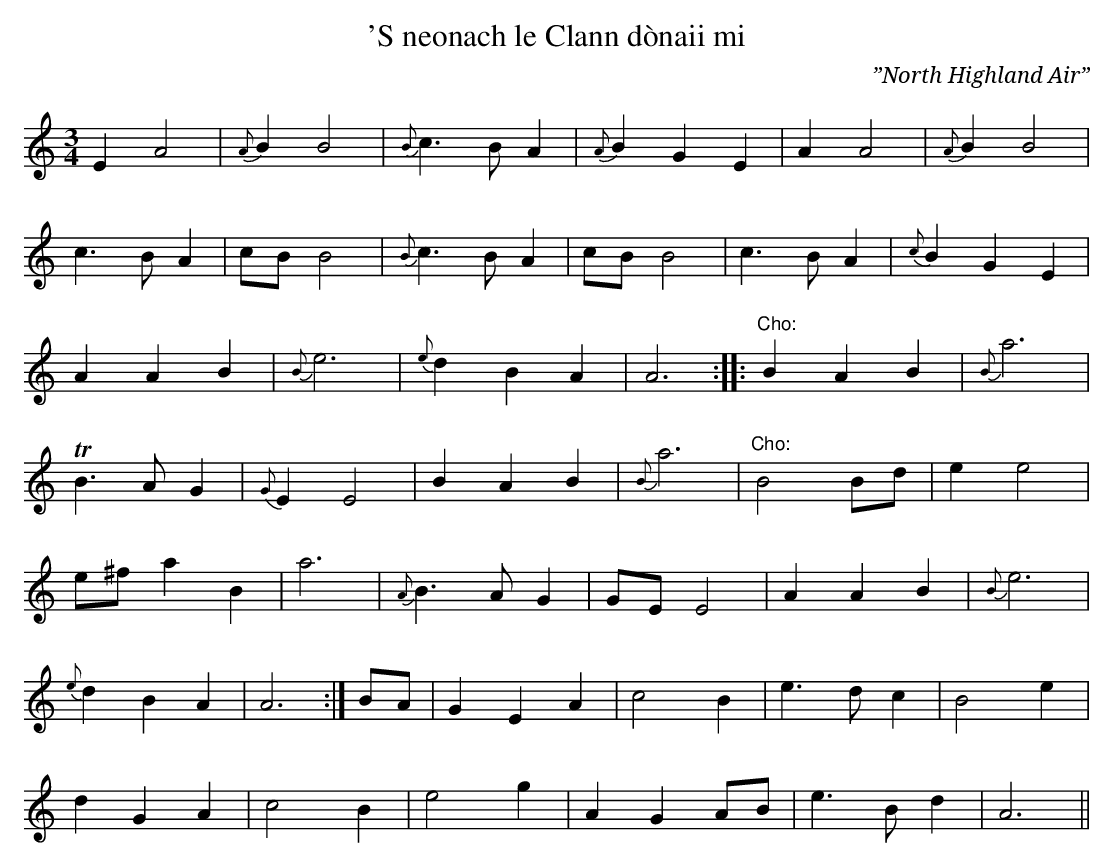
X:1
T:'S neonach le Clann dònaii mi
M:3/4
L:1/8
O:”North Highland Air”
K:Amin
E2 A4|{A}B2 B4|{B}c3B A2|{A}B2G2E2|A2 A4|{A}B2 B4|
c3B A2|cB B4|{B}c3B A2|cB B4|c3B A2|{c}B2G2E2|
A2A2B2|{B}e6|{e}d2B2A2|A6::"Cho:"B2A2B2|{B}a6|
TB3AG2|{G}E2E4|B2A2B2|{B}a6|"Cho:"B4 Bd|e2 e4|
e^fa2B2|a6|{A}B3A G2|GE E4|A2A2B2|{B}e6|
{e}d2B2A2|A6:|BA|G2E2A2|c4B2|e3d c2|B4e2|
d2G2A2|c4 B2|e4 g2|A2G2 AB|e3B d2|A6||
